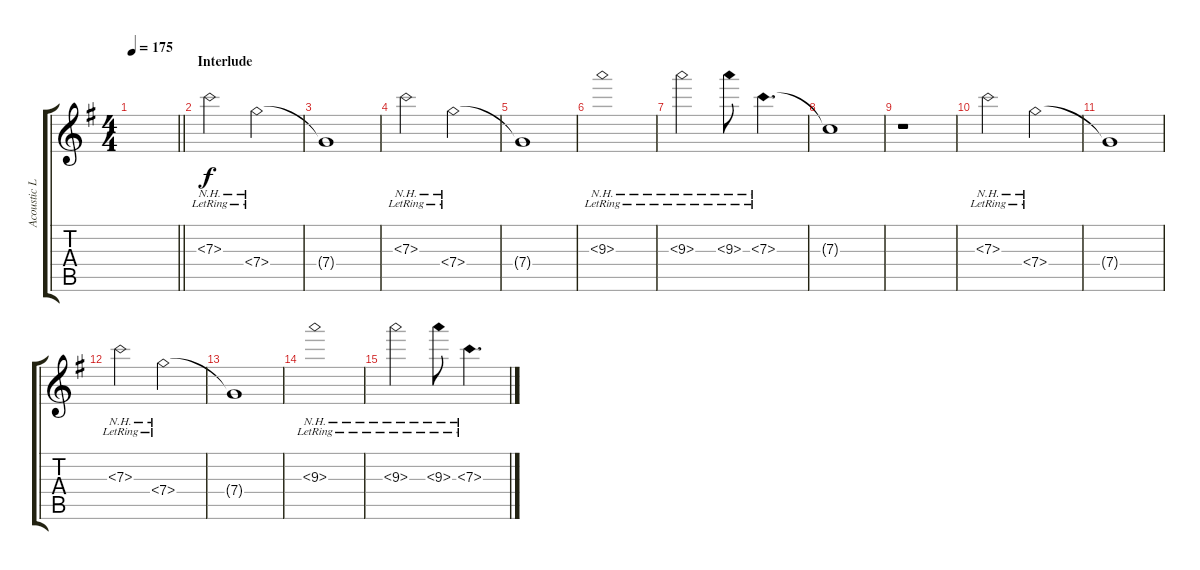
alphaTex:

\track ("Acoustic Lead" "Acoustic L") {instrument acousticguitarsteel}
\staff {score tabs}
\tuning (D4 A3 F3 C3 G2 D2) {hide}
\ts (4 4)
\tempo 175
\clef g2
\barLineRight lightlight
\ks g
|
\section ("" "Interlude")
7.3{nh lr}.2 7.4{nh lr}.2 |
7.4{t}.1 |
7.3{nh lr}.2 7.4{nh lr}.2 |
7.4{t}.1 |
9.3{nh lr}.1 |
9.3{nh lr}.2 9.3{nh lr}.8 7.3{nh lr}.4{d} |
7.3{t}.1 |
r.1 |
7.3{nh lr}.2 7.4{nh lr}.2 |
7.4{t}.1 |
7.3{nh lr}.2 7.4{nh lr}.2 |
7.4{t}.1 |
9.3{nh lr}.1 |
9.3{nh lr}.2 9.3{nh lr}.8 7.3{nh lr}.4{d}
